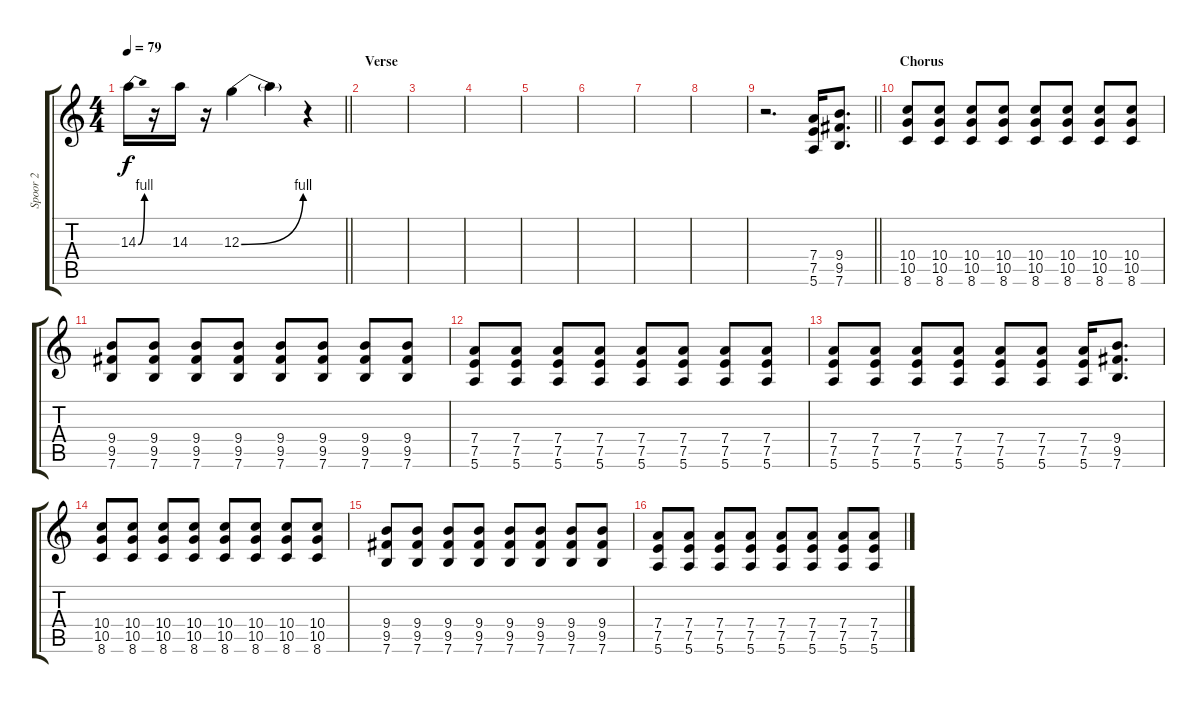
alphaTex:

\track ("Spoor 2" "Spoor 2") {instrument distortionguitar}
\staff {score tabs}
\tuning (E4 B3 G3 D3 A2 E2) {hide}
\ts (4 4)
\tempo 79
\clef g2
\barLineRight lightlight
\ks c
14.3{be (bend 0 0 60 4)}.16{dy f} r.16 14.3.16 r.16 12.3{be (bend 0 0 60 4)}.4 12.3{t}.4 r.4 |
\section ("" "Verse")
|
|
|
|
|
|
|
\barLineRight lightlight
r.2{d} (7.4 7.5 5.6).16 (9.4 9.5 7.6).8{d} |
\section ("" "Chorus")
(10.4 10.5 8.6).8 (10.4 10.5 8.6).8 (10.4 10.5 8.6).8 (10.4 10.5 8.6).8 (10.4 10.5 8.6).8 (10.4 10.5 8.6).8 (10.4 10.5 8.6).8 (10.4 10.5 8.6).8 |
(9.4 9.5 7.6).8 (9.4 9.5 7.6).8 (9.4 9.5 7.6).8 (9.4 9.5 7.6).8 (9.4 9.5 7.6).8 (9.4 9.5 7.6).8 (9.4 9.5 7.6).8 (9.4 9.5 7.6).8 |
(7.4 7.5 5.6).8 (7.4 7.5 5.6).8 (7.4 7.5 5.6).8 (7.4 7.5 5.6).8 (7.4 7.5 5.6).8 (7.4 7.5 5.6).8 (7.4 7.5 5.6).8 (7.4 7.5 5.6).8 |
(7.4 7.5 5.6).8 (7.4 7.5 5.6).8 (7.4 7.5 5.6).8 (7.4 7.5 5.6).8 (7.4 7.5 5.6).8 (7.4 7.5 5.6).8 (7.4 7.5 5.6).16 (9.4 9.5 7.6).8{d} |
(10.4 10.5 8.6).8 (10.4 10.5 8.6).8 (10.4 10.5 8.6).8 (10.4 10.5 8.6).8 (10.4 10.5 8.6).8 (10.4 10.5 8.6).8 (10.4 10.5 8.6).8 (10.4 10.5 8.6).8 |
(9.4 9.5 7.6).8 (9.4 9.5 7.6).8 (9.4 9.5 7.6).8 (9.4 9.5 7.6).8 (9.4 9.5 7.6).8 (9.4 9.5 7.6).8 (9.4 9.5 7.6).8 (9.4 9.5 7.6).8 |
(7.4 7.5 5.6).8 (7.4 7.5 5.6).8 (7.4 7.5 5.6).8 (7.4 7.5 5.6).8 (7.4 7.5 5.6).8 (7.4 7.5 5.6).8 (7.4 7.5 5.6).8 (7.4 7.5 5.6).8
